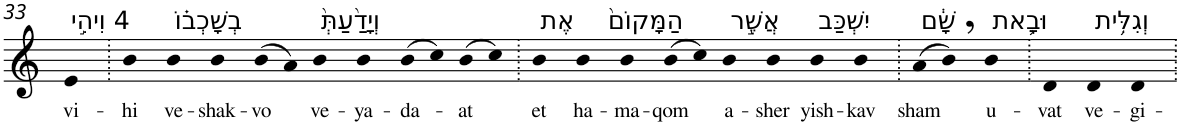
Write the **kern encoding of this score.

**kern	**text
*part1	*part1
*staff1	*staff1
*I"Piano	*
*I'Pno	*
!!LO:PB:g=z
*clefG2	*
*k[]	*
=33	=33
!LO:TX:a:t=4 וִיהִ֣י	!
!	!LO:LY:b
4e	vi-
=34.	=34.
!	!LO:LY:b
4b	-hi
!LO:TX:a:t=בְשָׁכְב֗וֹ	!
!	!LO:LY:b
4b	ve-
!	!LO:LY:b
4b	-shak-
!	!LO:LY:b
(>8b	-vo
8a)	.
!LO:TX:a:t=וְיָדַ֙עַתְּ֙	!
!	!LO:LY:b
4b	ve-
!	!LO:LY:b
4b	-ya-
!	!LO:LY:b
(>8b	-da-
8cc)	.
!	!LO:LY:b
(>8b	-at
8cc)	.
=35.	=35.
!LO:TX:a:t=אֶת	!
!	!LO:LY:b
4b	et
!LO:TX:a:t=הַמָּקוֹם֙	!
!	!LO:LY:b
4b	ha-
!	!LO:LY:b
4b	-ma-
!	!LO:LY:b
(>8b	-qom
8cc)	.
!LO:TX:a:t=אֲשֶׁ֣ר	!
!	!LO:LY:b
4b	a-
!	!LO:LY:b
4b	-sher
!LO:TX:a:t=יִשְׁכַּב	!
!	!LO:LY:b
4b	yish-
!	!LO:LY:b
4b	-kav
=36.	=36.
!LO:TX:a:t=שָׁ֔ם	!
!	!LO:LY:b
(>8a	sham
8b,)	.
!LO:TX:a:t=וּבָ֛את	!
!	!LO:LY:b
4b	u-
=37.	=37.
!	!LO:LY:b
4d	-vat
!LO:TX:a:t=וְגִלִּ֥ית	!
!	!LO:LY:b
4d	ve-
!	!LO:LY:b
4d	-gi-
=.	=.
*-	*-
